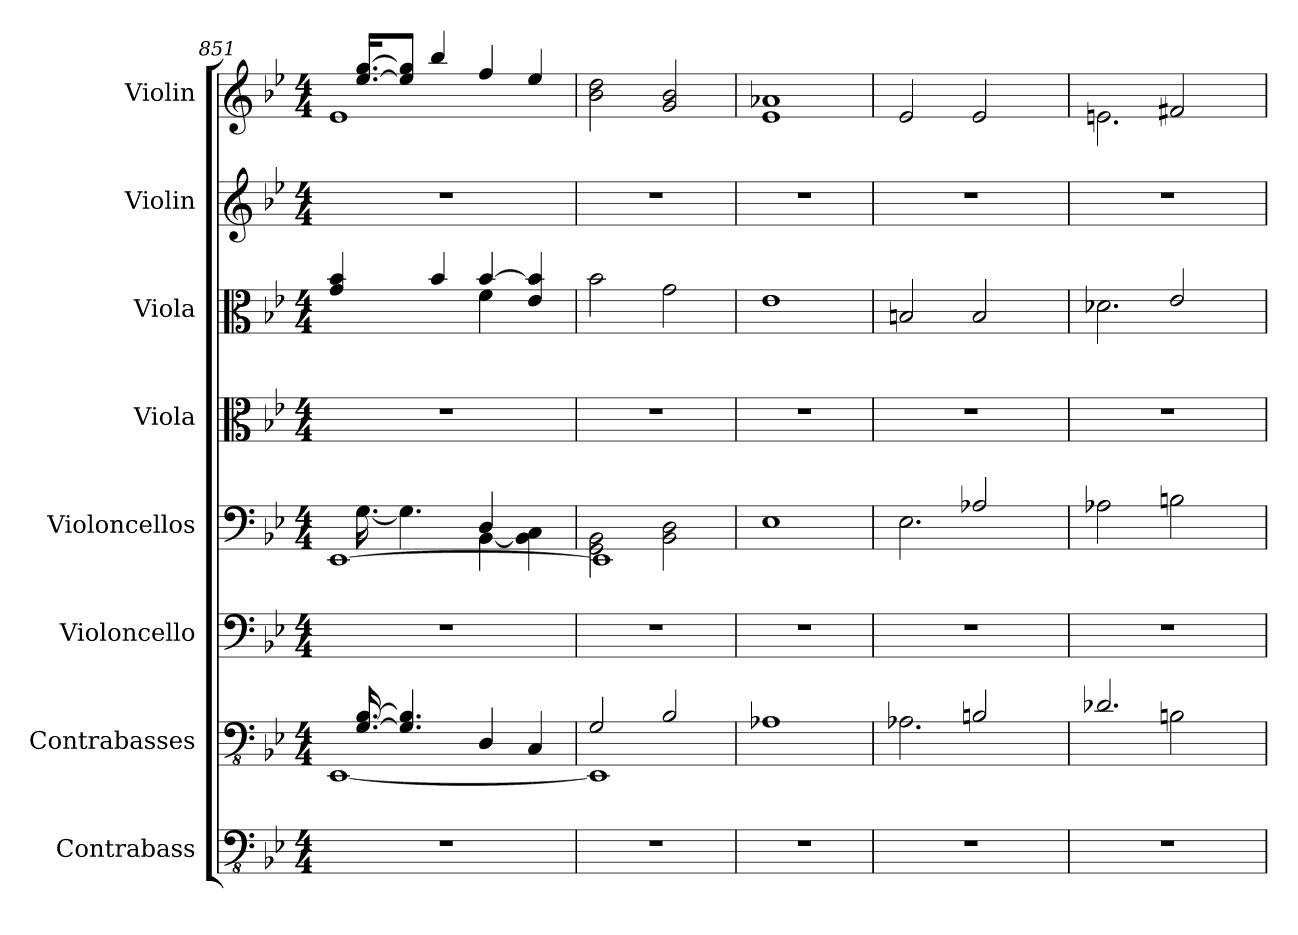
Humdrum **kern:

**kern	**kern	**kern	**kern	**kern	**kern	**kern	**kern
*part8	*part7	*part6	*part5	*part4	*part3	*part2	*part1
*staff8	*staff7	*staff6	*staff5	*staff4	*staff3	*staff2	*staff1
*I"Contrabass	*I"Contrabasses	*I"Violoncello	*I"Violoncellos	*I"Viola	*I"Viola	*I"Violin	*I"Violin
*I'Cb.	*I'Cbs.	*I'Vc.	*I'Vcs.	*I'Vla.	*I'Vla.	*I'Vln.	*I'Vln.
!!LO:PB:g=z
*clefFv4	*clefFv4	*clefF4	*clefF4	*clefC3	*clefC3	*clefG2	*clefG2
*ITrd7c12	*	*	*	*	*	*	*
*k[b-e-]	*k[b-e-]	*k[b-e-]	*k[b-e-]	*k[b-e-]	*k[b-e-]	*k[b-e-]	*k[b-e-]
*M4/4	*M4/4	*M4/4	*M4/4	*M4/4	*M4/4	*M4/4	*M4/4
=851	=851	=851	=851	=851	=851	=851	=851
*	*^	*	*^	*	*^	*	*^
*	*	*	*	*	*^	*	*	*	*	*	*
1r	32ryy	[1EEE-	1r	2ryy	32ryy	[1EE-	1r	4g/ 4b-/	2ryy	1r	32ryy	1e-
.	[16.GG/ [16.BB-/	.	.	.	[16.G\	.	.	.	.	.	[16.ee-/ [16.gg/KL	.
.	4.GG/] 4.BB-/]	.	.	.	4.G\]	.	.	.	.	.	8ee-/] 8gg/]J	.
.	.	.	.	.	.	.	.	4b-/	.	.	4bb-/	.
.	4DD/	.	.	4D/	[4BB-\	.	.	[4b-/	4f\	.	4ff/	.
.	4CC/	.	.	4ryy	4BB-\] 4C\	.	.	4e-/ 4b-/]	4ryy	.	4ee-/	.
*	*	*	*	*	*	*	*	*v	*v	*	*v	*v
=852	=852	=852	=852	=852	=852	=852	=852	=852	=852	=852
1r	2GG/	1EEE-]	1r	1ryy	2GG\ 2BB-\	1EE-]	1r	2b-\	1r	2b-\ 2dd\
.	2BB-/	.	.	.	2BB-\ 2D\	.	.	2g\	.	2g/ 2b-/
*	*v	*v	*	*v	*v	*v	*	*	*	*
=853	=853	=853	=853	=853	=853	=853	=853
1r	1AA-X	1r	1E-	1r	1e-	1r	1e- 1a-X
=854	=854	=854	=854	=854	=854	=854	=854
*	*^	*	*^	*	*	*	*
1r	2ryy	2.AA-X\	1r	2ryy	2.E-\	1r	2Bn/	1r	2e-/
.	2BBn/	.	.	2A-X/	.	.	2B/	.	2e-/
.	.	4ryy	.	.	4ryy	.	.	.	.
*	*	*	*	*v	*v	*	*	*	*
=855	=855	=855	=855	=855	=855	=855	=855	=855
*	*	*	*	*	*	*^	*	*^
1r	2.D-X/	2ryy	1r	2A-X\	1r	2ryy	2.d-X\	1r	2ryy	2.en\
.	.	2BBn\	.	2Bn\	.	2e-/	.	.	2f#X/	.
.	4ryy	.	.	.	.	.	4ryy	.	.	4ryy
*	*v	*v	*	*	*	*v	*v	*	*v	*v
=	=	=	=	=	=	=	=
*-	*-	*-	*-	*-	*-	*-	*-
